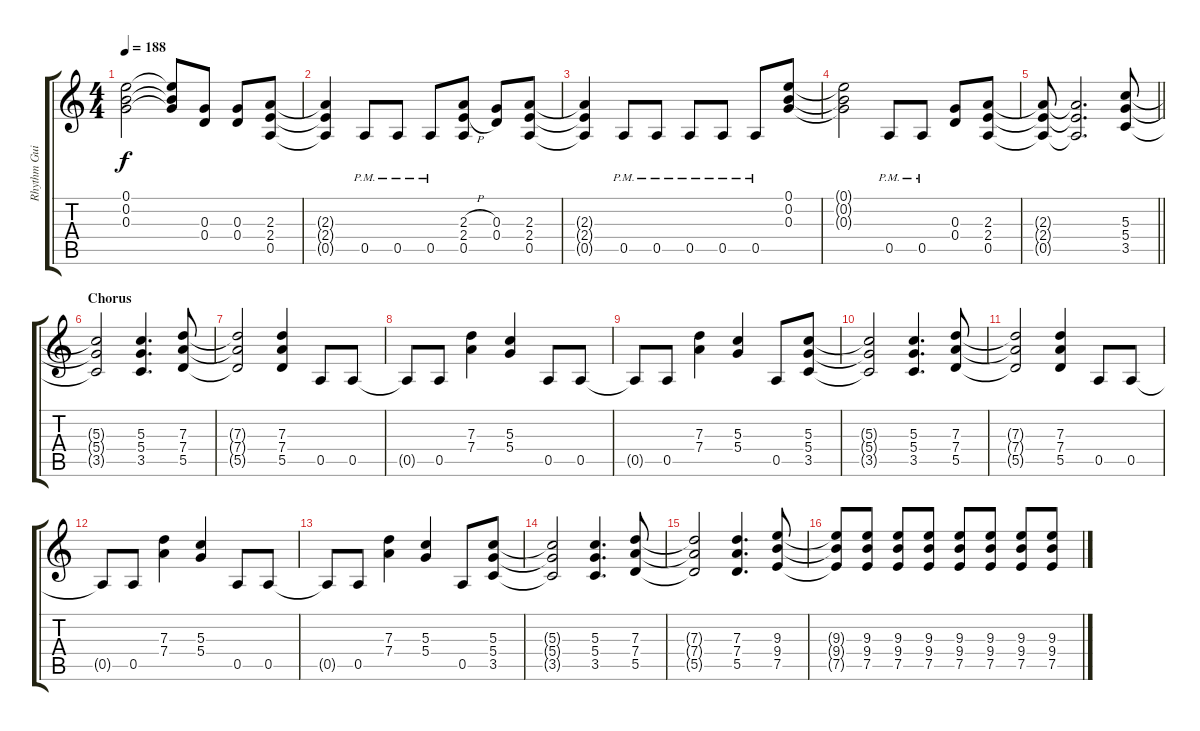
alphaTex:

\track ("Rhythm Guitar - Mick Cripps" "Rhythm Gui") {instrument overdrivenguitar}
\staff {score tabs}
\tuning (E4 B3 G3 D3 A2 E2) {hide}
\ts (4 4)
\tempo 188
\clef g2
\ks c
(0.1{t} 0.2{t} 0.3{t}).2{dy f} (0.1{t} 0.2{t} 0.3{t}).8 (0.3 0.4).8 (0.3 0.4).8 (2.3 2.4 0.5).8 |
(2.3{t} 2.4{t} 0.5{t}).4 0.5{pm}.8 0.5{pm}.8 0.5{pm}.8 (2.3{h} 2.4{h} 0.5).8 (0.3 0.4).8 (2.3 2.4 0.5).8 |
(2.3{t} 2.4{t} 0.5{t}).4 0.5{pm}.8 0.5{pm}.8 0.5{pm}.8 0.5{pm}.8 0.5{pm}.8 (0.1 0.2 0.3).8 |
(0.1{t} 0.2{t} 0.3{t}).2 0.5{pm}.8 0.5{pm}.8 (0.3 0.4).8 (2.3 2.4 0.5).8 |
\barLineRight lightlight
(2.3{t} 2.4{t} 0.5{t}).8 (2.3{t} 2.4{t} 0.5{t}).2{d} (5.3 5.4 3.5).8 |
\section ("" "Chorus")
(5.3{t} 5.4{t} 3.5{t}).2 (5.3 5.4 3.5).4{d} (7.3 7.4 5.5).8 |
(7.3{t} 7.4{t} 5.5{t}).2 (7.3 7.4 5.5).4 0.5.8 0.5.8 |
0.5{t}.8 0.5.8 (7.3 7.4).4 (5.3 5.4).4 0.5.8 0.5.8 |
0.5{t}.8 0.5.8 (7.3 7.4).4 (5.3 5.4).4 0.5.8 (5.3 5.4 3.5).8 |
(5.3{t} 5.4{t} 3.5{t}).2 (5.3 5.4 3.5).4{d} (7.3 7.4 5.5).8 |
(7.3{t} 7.4{t} 5.5{t}).2 (7.3 7.4 5.5).4 0.5.8 0.5.8 |
0.5{t}.8 0.5.8 (7.3 7.4).4 (5.3 5.4).4 0.5.8 0.5.8 |
0.5{t}.8 0.5.8 (7.3 7.4).4 (5.3 5.4).4 0.5.8 (5.3 5.4 3.5).8 |
(5.3{t} 5.4{t} 3.5{t}).2 (5.3 5.4 3.5).4{d} (7.3 7.4 5.5).8 |
(7.3{t} 7.4{t} 5.5{t}).2 (7.3 7.4 5.5).4{d} (9.3 9.4 7.5).8 |
(9.3{t} 9.4{t} 7.5{t}).8 (9.3 9.4 7.5).8 (9.3 9.4 7.5).8 (9.3 9.4 7.5).8 (9.3 9.4 7.5).8 (9.3 9.4 7.5).8 (9.3 9.4 7.5).8 (9.3 9.4 7.5).8
